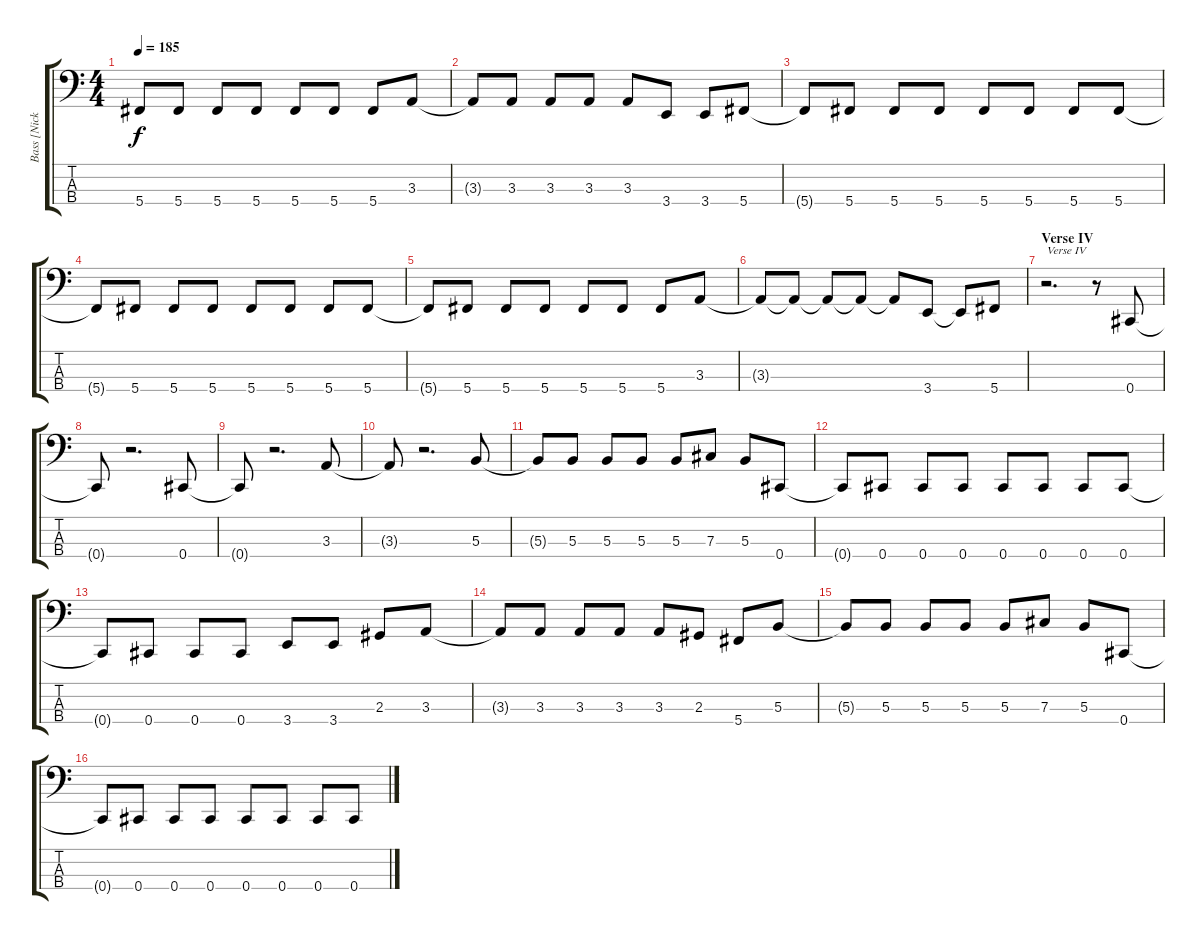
\track ("Bass [Nicklasson]" "Bass [Nick") {instrument electricbasspick}
\staff {score tabs}
\tuning (E2 B1 Gb1 Db1) {hide}
\ts (4 4)
\tempo 185
\clef f4
\ks c
5.4{t}.8{dy f} 5.4.8 5.4.8 5.4.8 5.4.8 5.4.8 5.4.8 3.3.8 |
3.3{t}.8 3.3.8 3.3.8 3.3.8 3.3.8 3.4.8 3.4.8 5.4.8 |
5.4{t}.8 5.4.8 5.4.8 5.4.8 5.4.8 5.4.8 5.4.8 5.4.8 |
5.4{t}.8 5.4.8 5.4.8 5.4.8 5.4.8 5.4.8 5.4.8 5.4.8 |
5.4{t}.8 5.4.8 5.4.8 5.4.8 5.4.8 5.4.8 5.4.8 3.3.8 |
3.3{t}.8 3.3{t}.8 3.3{t}.8 3.3{t}.8 3.3{t}.8 3.4.8 3.4{t}.8 5.4.8 |
\section ("" "Verse IV")
r.2{d txt "Verse IV"} r.8 0.4.8 |
0.4{t}.8 r.2{d} 0.4.8 |
0.4{t}.8 r.2{d} 3.3.8 |
3.3{t}.8 r.2{d} 5.3.8 |
5.3{t}.8 5.3.8 5.3.8 5.3.8 5.3.8 7.3.8 5.3.8 0.4.8 |
0.4{t}.8 0.4.8 0.4.8 0.4.8 0.4.8 0.4.8 0.4.8 0.4.8 |
0.4{t}.8 0.4.8 0.4.8 0.4.8 3.4.8 3.4.8 2.3.8 3.3.8 |
3.3{t}.8 3.3.8 3.3.8 3.3.8 3.3.8 2.3.8 5.4.8 5.3.8 |
5.3{t}.8 5.3.8 5.3.8 5.3.8 5.3.8 7.3.8 5.3.8 0.4.8 |
0.4{t}.8 0.4.8 0.4.8 0.4.8 0.4.8 0.4.8 0.4.8 0.4.8
